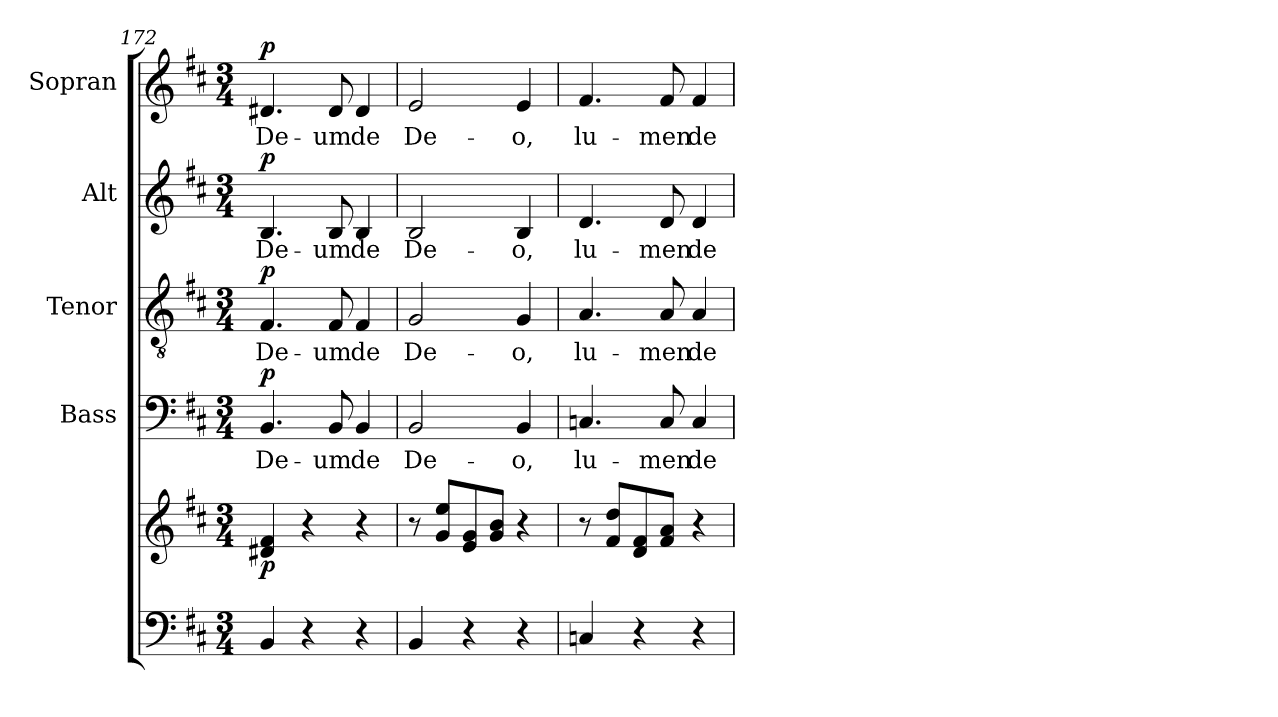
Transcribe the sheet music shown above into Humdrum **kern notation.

**kern	**kern	**dynam	**kern	**text	**dynam	**kern	**text	**dynam	**kern	**text	**dynam	**kern	**text	**dynam
*part5	*part5	*part5	*part4	*part4	*part4	*part3	*part3	*part3	*part2	*part2	*part2	*part1	*part1	*part1
*staff6	*staff5	*staff5/6	*staff4	*staff4	*staff4	*staff3	*staff3	*staff3	*staff2	*staff2	*staff2	*staff1	*staff1	*staff1
*	*	*	*I"Bass	*	*	*I"Tenor	*	*	*I"Alt	*	*	*I"Sopran	*	*
*	*	*	*I'B.	*	*	*I'T.	*	*	*I'A.	*	*	*I'S.	*	*
*clefF4	*clefG2	*	*clefF4	*	*	*clefGv2	*	*	*clefG2	*	*	*clefG2	*	*
*k[f#c#]	*k[f#c#]	*	*k[f#c#]	*	*	*k[f#c#]	*	*	*k[f#c#]	*	*	*k[f#c#]	*	*
*D:	*D:	*	*D:	*	*	*D:	*	*	*D:	*	*	*D:	*	*
*M3/4	*M3/4	*	*M3/4	*	*	*M3/4	*	*	*M3/4	*	*	*M3/4	*	*
=172	=172	=172	=172	=172	=172	=172	=172	=172	=172	=172	=172	=172	=172	=172
!	!	!LO:DY:b	!	!LO:LY:b	!LO:DY:a	!	!LO:LY:b	!LO:DY:a	!	!LO:LY:b	!LO:DY:a	!	!LO:LY:b	!LO:DY:a
4BB/	4d#X/ 4f#/	p	4.BB/	De-	p	4.F#/	De-	p	4.B/	De-	p	4.d#X/	De-	p
4r	4r	.	.	.	.	.	.	.	.	.	.	.	.	.
!	!	!	!	!LO:LY:b	!	!	!LO:LY:b	!	!	!LO:LY:b	!	!	!LO:LY:b	!
.	.	.	8BB/	-um	.	8F#/	-um	.	8B/	-um	.	8d#/	-um	.
!	!	!	!	!LO:LY:b	!	!	!LO:LY:b	!	!	!LO:LY:b	!	!	!LO:LY:b	!
4r	4r	.	4BB/	de	.	4F#/	de	.	4B/	de	.	4d#/	de	.
!!LO:PB:g=z
=173	=173	=173	=173	=173	=173	=173	=173	=173	=173	=173	=173	=173	=173	=173
!	!	!	!	!LO:LY:b	!	!	!LO:LY:b	!	!	!LO:LY:b	!	!	!LO:LY:b	!
4BB/	8r	.	2BB/	De-	.	2G/	De-	.	2B/	De-	.	2e/	De-	.
.	8g/ 8ee/L	.	.	.	.	.	.	.	.	.	.	.	.	.
4r	8e/ 8g/	.	.	.	.	.	.	.	.	.	.	.	.	.
.	8g/ 8b/J	.	.	.	.	.	.	.	.	.	.	.	.	.
!	!	!	!	!LO:LY:b	!	!	!LO:LY:b	!	!	!LO:LY:b	!	!	!LO:LY:b	!
4r	4r	.	4BB/	-o,	.	4G/	-o,	.	4B/	-o,	.	4e/	-o,	.
=174	=174	=174	=174	=174	=174	=174	=174	=174	=174	=174	=174	=174	=174	=174
!	!	!	!	!LO:LY:b	!	!	!LO:LY:b	!	!	!LO:LY:b	!	!	!LO:LY:b	!
4Cn/	8r	.	4.Cn/	lu-	.	4.A/	lu-	.	4.d/	lu-	.	4.f#/	lu-	.
.	8f#/ 8dd/L	.	.	.	.	.	.	.	.	.	.	.	.	.
4r	8d/ 8f#/	.	.	.	.	.	.	.	.	.	.	.	.	.
!	!	!	!	!LO:LY:b	!	!	!LO:LY:b	!	!	!LO:LY:b	!	!	!LO:LY:b	!
.	8f#/ 8a/J	.	8C/	-men	.	8A/	-men	.	8d/	-men	.	8f#/	-men	.
!	!	!	!	!LO:LY:b	!	!	!LO:LY:b	!	!	!LO:LY:b	!	!	!LO:LY:b	!
4r	4r	.	4C/	de	.	4A/	de	.	4d/	de	.	4f#/	de	.
=	=	=	=	=	=	=	=	=	=	=	=	=	=	=
*-	*-	*-	*-	*-	*-	*-	*-	*-	*-	*-	*-	*-	*-	*-
